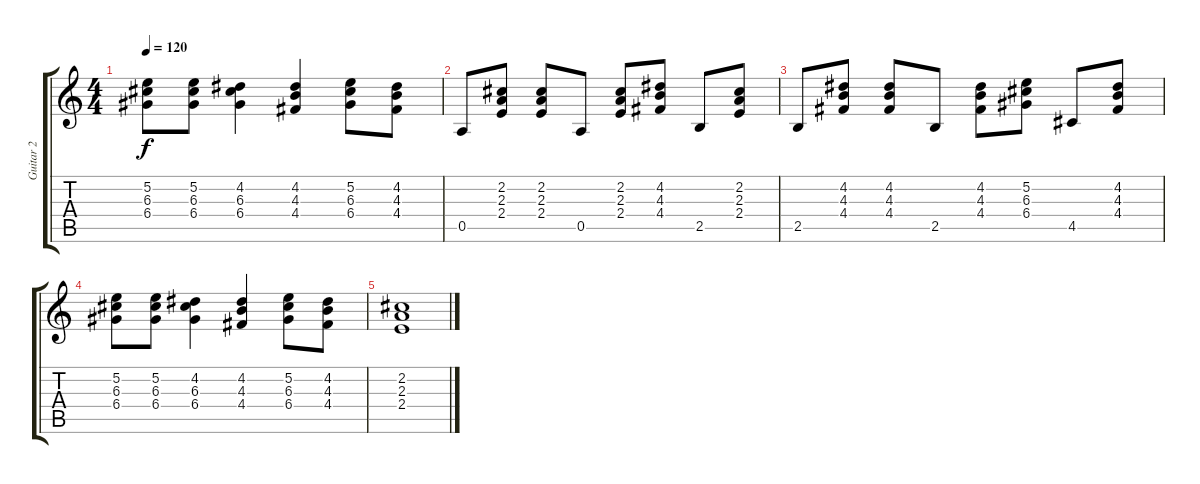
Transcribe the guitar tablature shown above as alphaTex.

\track ("Guitar 2" "Guitar 2") {instrument distortionguitar}
\staff {score tabs}
\tuning (E4 B3 G3 D3 A2 E2) {hide}
\ts (4 4)
\tempo 120
\clef g2
\ks c
(5.2 6.3 6.4).8{dy f} (5.2 6.3 6.4).8 (4.2 6.3 6.4).4 (4.2 4.3 4.4).4 (5.2 6.3 6.4).8 (4.2 4.3 4.4).8 |
0.5.8 (2.2 2.3 2.4).8 (2.2 2.3 2.4).8 0.5.8 (2.2 2.3 2.4).8 (4.2 4.3 4.4).8 2.5.8 (2.2 2.3 2.4).8 |
2.5.8 (4.2 4.3 4.4).8 (4.2 4.3 4.4).8 2.5.8 (4.2 4.3 4.4).8 (5.2 6.3 6.4).8 4.5.8 (4.2 4.3 4.4).8 |
(5.2 6.3 6.4).8 (5.2 6.3 6.4).8 (4.2 6.3 6.4).4 (4.2 4.3 4.4).4 (5.2 6.3 6.4).8 (4.2 4.3 4.4).8 |
(2.2 2.3 2.4).1
